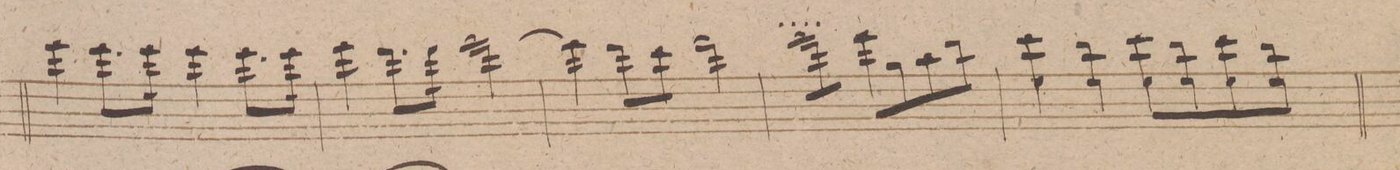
**kern	**dynam
*I"Violino 1mo	*
*clefG2	*
*k[f#c#g#d#]	*
*met(c)	*
*M4/4	*
*4\left	*
4eee\	.
*8\left	*
8.eee\L	.
*16\left	*
16eee\Jk	.
4eee\	.
8.eee\L	.
16eee\Jk	.
=74	=74
4eee\	.
*8\right	*
8.ddd#\L	.
16ddd#\Jk	.
[2eee\	.
=75	=75
4eee\]	.
8ddd#\L	.
*8\left	*
8ccc#\J	.
2ddd#\	.
=76	=76
*tremolo	*
8eee\'L	.
8eee\'	.
8eee\'	.
8eee\'J	.
*8\left	*
8eee\L	.
*8\right	*
8gg#\	.
*8\left	*
8aa\	.
*8\right	*
8bb\J	.
=77	=77
*4\left	*
4ccc#\ 4ee\	.
*4\right	*
4bb\ 4ee\	.
*8\left	*
8ccc#\L 8ee\	.
*8\right	*
8bb\ 8ee\	.
*8\left	*
8ccc#\ 8ee\	.
*8\right	*
8bb\J 8ee\	.
=78	=78
*-	*-
